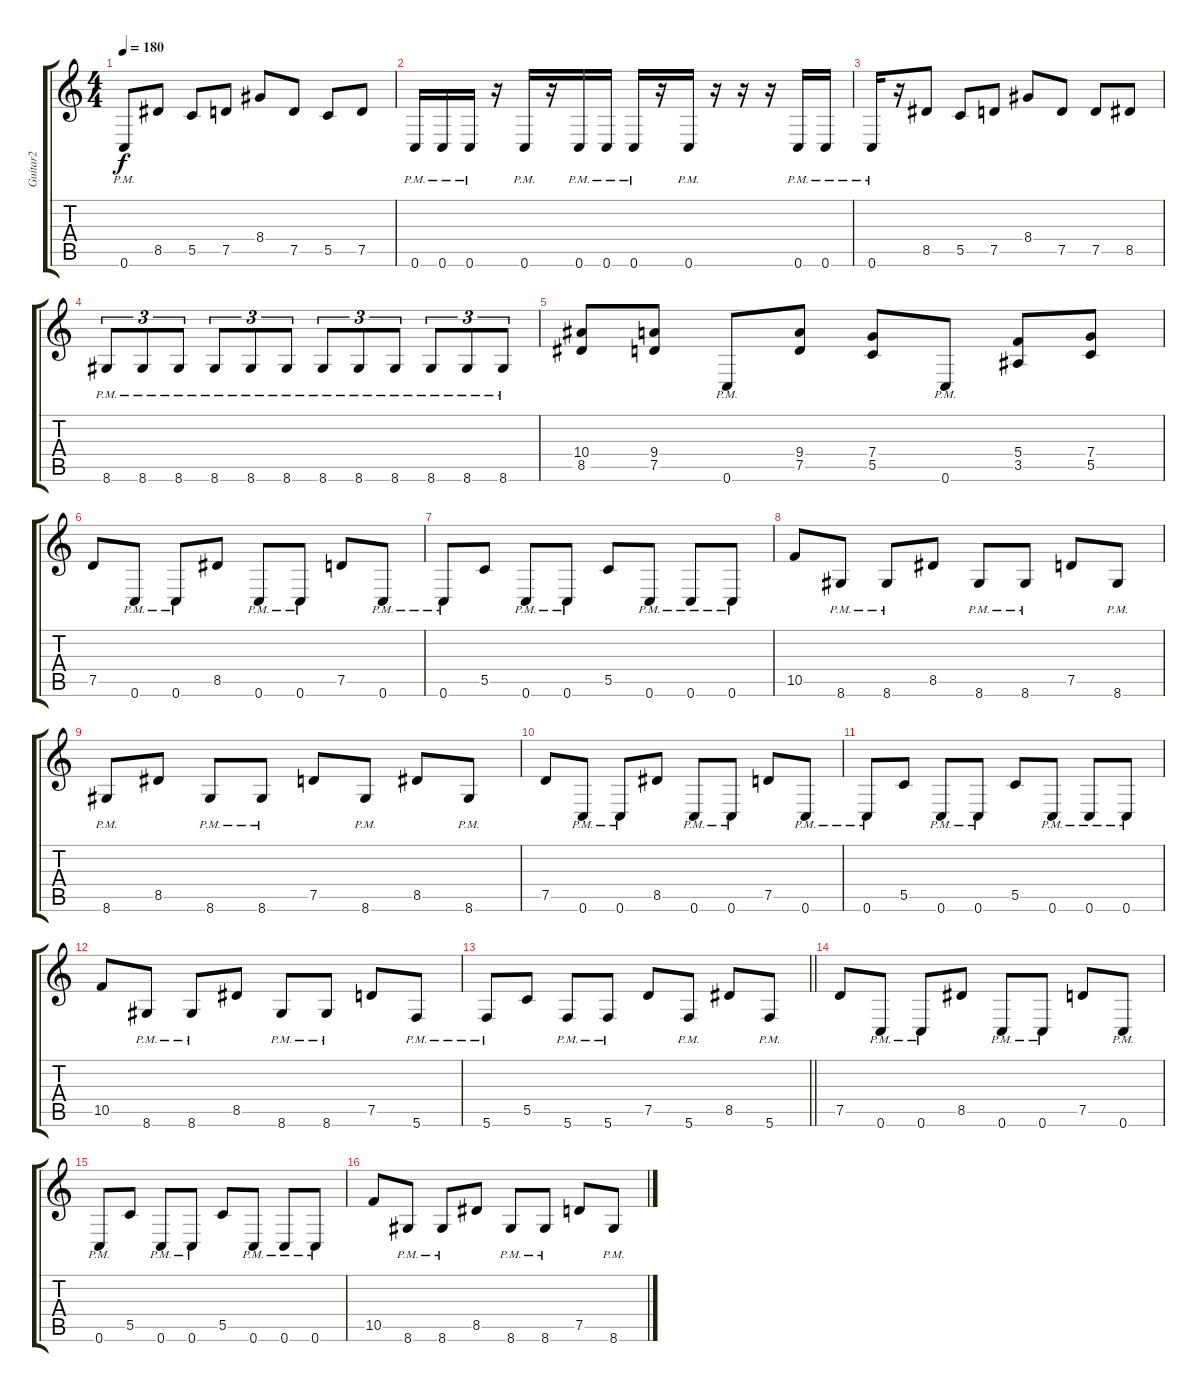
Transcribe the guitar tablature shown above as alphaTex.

\track ("Guitar2" "Guitar2") {instrument distortionguitar}
\staff {score tabs}
\tuning (D4 A3 F3 C3 G2 C2) {hide}
\ts (4 4)
\tempo 180
\clef g2
\ks c
0.6{pm}.8{dy f} 8.5.8 5.5.8 7.5.8 8.4.8 7.5.8 5.5.8 7.5.8 |
0.6{pm}.16 0.6{pm}.16 0.6{pm}.16 r.16 0.6{pm}.16 r.16 0.6{pm}.16 0.6{pm}.16 0.6{pm}.16 r.16 0.6{pm}.16 r.16 r.16 r.16 0.6{pm}.16 0.6{pm}.16 |
0.6{pm}.16 r.16 8.5.8 5.5.8 7.5.8 8.4.8 7.5.8 7.5.8 8.5.8 |
8.6{pm}.8{tu (3 2)} 8.6{pm}.8{tu (3 2)} 8.6{pm}.8{tu (3 2)} 8.6{pm}.8{tu (3 2)} 8.6{pm}.8{tu (3 2)} 8.6{pm}.8{tu (3 2)} 8.6{pm}.8{tu (3 2)} 8.6{pm}.8{tu (3 2)} 8.6{pm}.8{tu (3 2)} 8.6{pm}.8{tu (3 2)} 8.6{pm}.8{tu (3 2)} 8.6{pm}.8{tu (3 2)} |
(10.4 8.5).8 (9.4 7.5).8 0.6{pm}.8 (9.4 7.5).8 (7.4 5.5).8 0.6{pm}.8 (5.4 3.5).8 (7.4 5.5).8 |
7.5.8 0.6{pm}.8 0.6{pm}.8 8.5.8 0.6{pm}.8 0.6{pm}.8 7.5.8 0.6{pm}.8 |
0.6{pm}.8 5.5.8 0.6{pm}.8 0.6{pm}.8 5.5.8 0.6{pm}.8 0.6{pm}.8 0.6{pm}.8 |
10.5.8 8.6{pm}.8 8.6{pm}.8 8.5.8 8.6{pm}.8 8.6{pm}.8 7.5.8 8.6{pm}.8 |
8.6{pm}.8 8.5.8 8.6{pm}.8 8.6{pm}.8 7.5.8 8.6{pm}.8 8.5.8 8.6{pm}.8 |
7.5.8 0.6{pm}.8 0.6{pm}.8 8.5.8 0.6{pm}.8 0.6{pm}.8 7.5.8 0.6{pm}.8 |
0.6{pm}.8 5.5.8 0.6{pm}.8 0.6{pm}.8 5.5.8 0.6{pm}.8 0.6{pm}.8 0.6{pm}.8 |
10.5.8 8.6{pm}.8 8.6{pm}.8 8.5.8 8.6{pm}.8 8.6{pm}.8 7.5.8 5.6{pm}.8 |
\barLineRight lightlight
5.6{pm}.8 5.5.8 5.6{pm}.8 5.6{pm}.8 7.5.8 5.6{pm}.8 8.5.8 5.6{pm}.8 |
7.5.8 0.6{pm}.8 0.6{pm}.8 8.5.8 0.6{pm}.8 0.6{pm}.8 7.5.8 0.6{pm}.8 |
0.6{pm}.8 5.5.8 0.6{pm}.8 0.6{pm}.8 5.5.8 0.6{pm}.8 0.6{pm}.8 0.6{pm}.8 |
10.5.8 8.6{pm}.8 8.6{pm}.8 8.5.8 8.6{pm}.8 8.6{pm}.8 7.5.8 8.6{pm}.8
